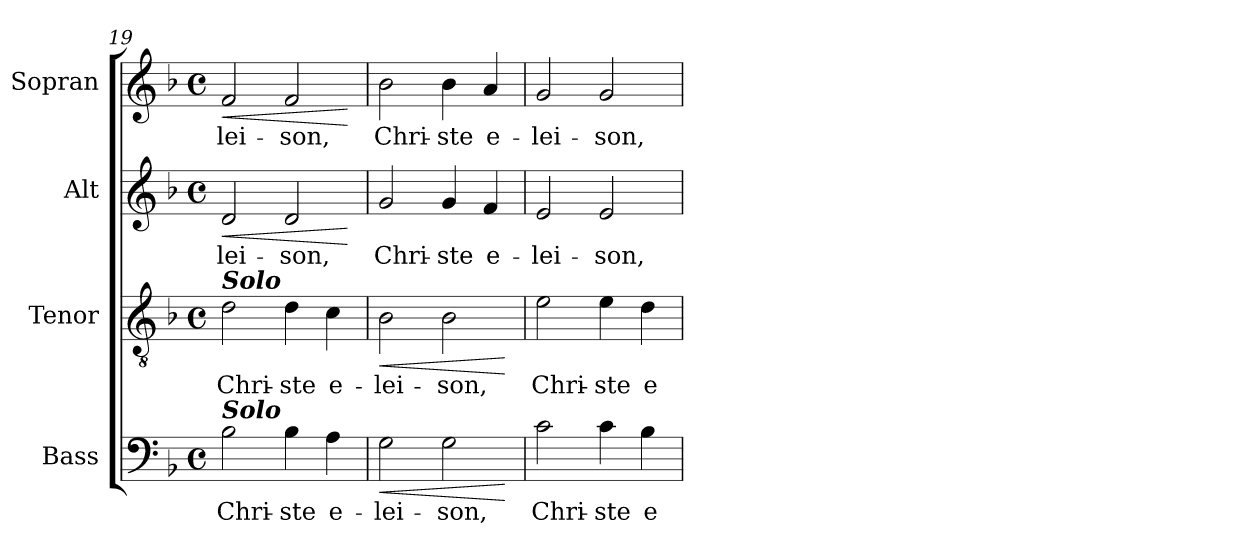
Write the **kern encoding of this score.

**kern	**text	**dynam	**kern	**text	**dynam	**kern	**text	**dynam	**kern	**text	**dynam
*part4	*part4	*part4	*part3	*part3	*part3	*part2	*part2	*part2	*part1	*part1	*part1
*staff4	*staff4	*staff4	*staff3	*staff3	*staff3	*staff2	*staff2	*staff2	*staff1	*staff1	*staff1
*I"Bass	*	*	*I"Tenor	*	*	*I"Alt	*	*	*I"Sopran	*	*
*I'B.	*	*	*I'T.	*	*	*I'A.	*	*	*I'S.	*	*
*clefF4	*	*	*clefGv2	*	*	*clefG2	*	*	*clefG2	*	*
*k[b-]	*	*	*k[b-]	*	*	*k[b-]	*	*	*k[b-]	*	*
*F:	*	*	*F:	*	*	*F:	*	*	*F:	*	*
*M4/4	*	*	*M4/4	*	*	*M4/4	*	*	*M4/4	*	*
*met(c)	*	*	*met(c)	*	*	*met(c)	*	*	*met(c)	*	*
=19	=19	=19	=19	=19	=19	=19	=19	=19	=19	=19	=19
!	!	!	!LO:TX:a:Bi:t=Solo	!	!	!	!	!	!	!	!
!LO:TX:a:Bi:t=Solo	!	!	!	!	!	!	!	!	!	!	!
!	!LO:LY:b	!	!	!LO:LY:b	!	!	!LO:LY:b	!LO:HP:b	!	!LO:LY:b	!LO:HP:b
2B-\	Chri-	.	2d\	Chri-	.	2d/	-lei-	<	2f/	-lei-	<
!	!LO:LY:b	!	!	!LO:LY:b	!	!	!LO:LY:b	!	!	!LO:LY:b	!
4B-\	-ste	.	4d\	-ste	.	2d/	-son,	.	2f/	-son,	.
!	!LO:LY:b	!	!	!LO:LY:b	!	!	!	!	!	!	!
4A\	e-	.	4c\	e-	.	.	.	.	.	.	.
.	.	.	.	.	.	.	.	[	.	.	[
=20	=20	=20	=20	=20	=20	=20	=20	=20	=20	=20	=20
!	!LO:LY:b	!LO:HP:b	!	!LO:LY:b	!LO:HP:b	!	!LO:LY:b	!	!	!LO:LY:b	!
2G\	-lei-	<	2B-\	-lei-	<	2g/	Chri-	.	2b-\	Chri-	.
!	!LO:LY:b	!	!	!LO:LY:b	!	!	!LO:LY:b	!	!	!LO:LY:b	!
2G\	-son,	.	2B-\	-son,	.	4g/	-ste	.	4b-\	-ste	.
!	!	!	!	!	!	!	!LO:LY:b	!	!	!LO:LY:b	!
.	.	.	.	.	.	4f/	e-	.	4a/	e-	.
.	.	[	.	.	[	.	.	.	.	.	.
!!LO:PB:g=z
=21	=21	=21	=21	=21	=21	=21	=21	=21	=21	=21	=21
!	!LO:LY:b	!	!	!LO:LY:b	!	!	!LO:LY:b	!	!	!LO:LY:b	!
2c\	Chri-	.	2e\	Chri-	.	2e/	-lei-	.	2g/	-lei-	.
!	!LO:LY:b	!	!	!LO:LY:b	!	!	!LO:LY:b	!	!	!LO:LY:b	!
4c\	-ste	.	4e\	-ste	.	2e/	-son,	.	2g/	-son,	.
!	!LO:LY:b	!	!	!LO:LY:b	!	!	!	!	!	!	!
4B-\	e-	.	4d\	e-	.	.	.	.	.	.	.
=	=	=	=	=	=	=	=	=	=	=	=
*-	*-	*-	*-	*-	*-	*-	*-	*-	*-	*-	*-
